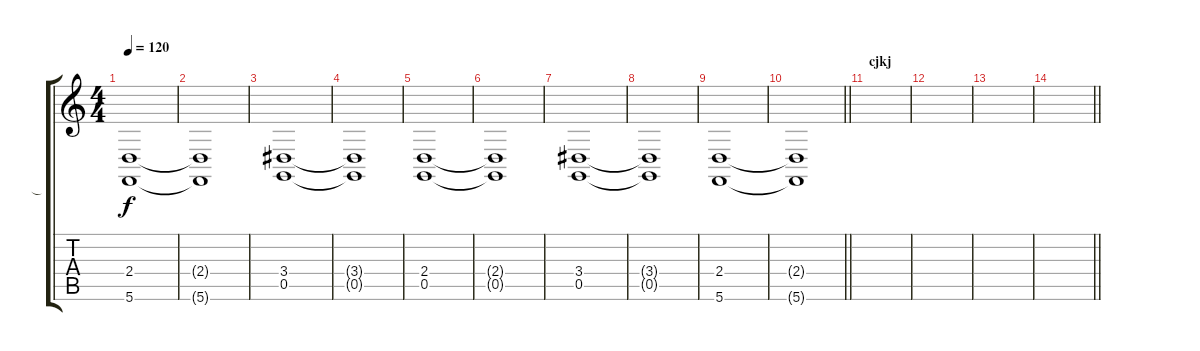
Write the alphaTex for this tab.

\track ("(" "(") {instrument tuba}
\staff {score tabs}
\tuning (D4 A3 F3 C3 G2 C2) {hide}
\ts (4 4)
\tempo 120
\clef g2
\ks c
(2.4 5.6).1{dy f} |
(2.4{t} 5.6{t}).1 |
(3.4 0.5).1 |
(3.4{t} 0.5{t}).1 |
(2.4 0.5).1 |
(2.4{t} 0.5{t}).1 |
(3.4 0.5).1 |
(3.4{t} 0.5{t}).1 |
(2.4 5.6).1 |
\barLineRight lightlight
(2.4{t} 5.6{t}).1 |
\section ("" "cjkj")
|
|
|
\barLineRight lightlight
